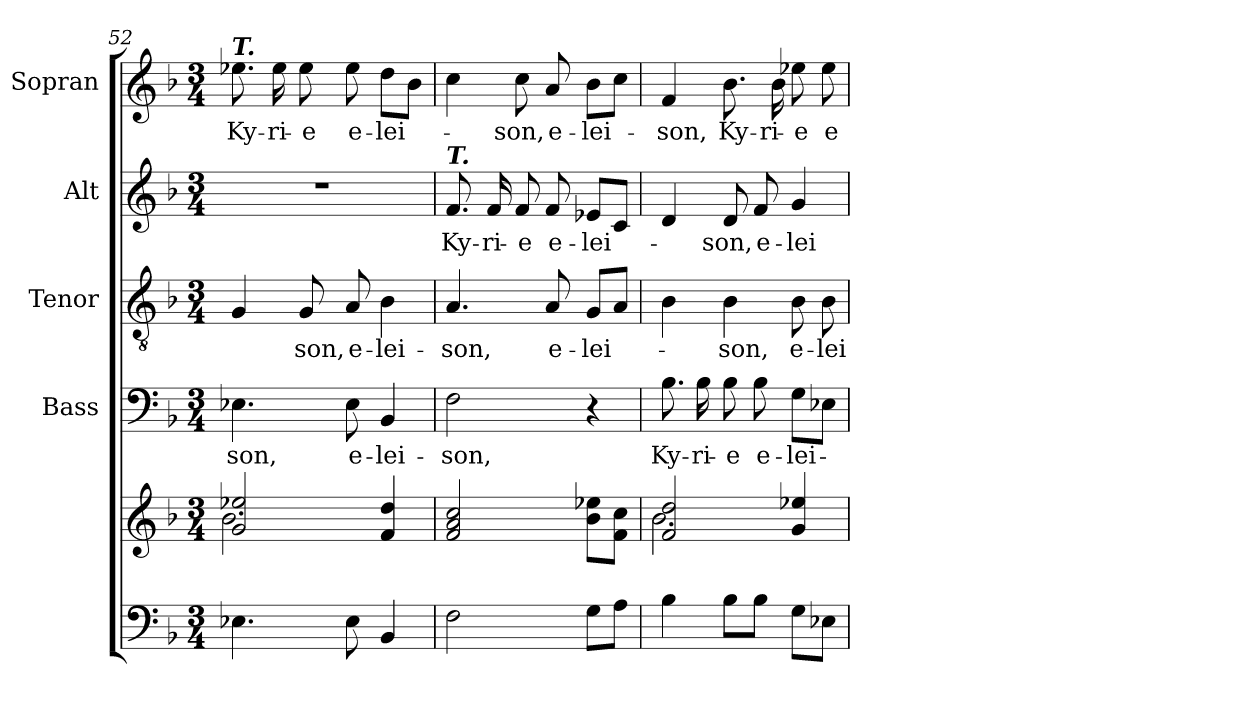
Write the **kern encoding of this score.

**kern	**kern	**kern	**text	**kern	**text	**kern	**text	**kern	**text
*part5	*part5	*part4	*part4	*part3	*part3	*part2	*part2	*part1	*part1
*staff6	*staff5	*staff4	*staff4	*staff3	*staff3	*staff2	*staff2	*staff1	*staff1
*	*	*I"Bass	*	*I"Tenor	*	*I"Alt	*	*I"Sopran	*
*	*	*I'B.	*	*I'T.	*	*I'A.	*	*I'S.	*
*clefF4	*clefG2	*clefF4	*	*clefGv2	*	*clefG2	*	*clefG2	*
*k[b-]	*k[b-]	*k[b-]	*	*k[b-]	*	*k[b-]	*	*k[b-]	*
*F:	*F:	*F:	*	*F:	*	*F:	*	*F:	*
*M3/4	*M3/4	*M3/4	*	*M3/4	*	*M3/4	*	*M3/4	*
=52	=52	=52	=52	=52	=52	=52	=52	=52	=52
*	*^	*	*	*	*	*	*	*	*
!	!	!	!	!	!	!	!	!	!LO:TX:a:Bi:t=T.	!
!	!	!	!	!LO:LY:b	!	!	!	!	!	!LO:LY:b
4.E-X\	2g/ 2ee-X/	2.b-\	4.E-X\	-son,	4G/	.	2.r	.	8.ee-X\	Ky-
!	!	!	!	!	!	!	!	!	!	!LO:LY:b
.	.	.	.	.	.	.	.	.	16ee-\	-ri-
!	!	!	!	!	!	!LO:LY:b	!	!	!	!LO:LY:b
.	.	.	.	.	8G/	-son,	.	.	8ee-\	-e
!	!	!	!	!LO:LY:b	!	!LO:LY:b	!	!	!	!LO:LY:b
8E-\	.	.	8E-\	e-	8A/	e-	.	.	8ee-\	e-
!	!	!	!	!LO:LY:b	!	!LO:LY:b	!	!	!	!LO:LY:b
4BB-/	4f/ 4dd/	.	4BB-/	-lei-	4B-\	-lei-	.	.	8dd\L	-lei-
.	.	.	.	.	.	.	.	.	8b-\J	.
*	*v	*v	*	*	*	*	*	*	*	*
=53	=53	=53	=53	=53	=53	=53	=53	=53	=53
!	!	!	!	!	!	!LO:TX:a:Bi:t=T.	!	!	!
!	!	!	!LO:LY:b	!	!LO:LY:b	!	!LO:LY:b	!	!
2F\	2f/ 2a/ 2cc/	2F\	-son,	4.A/	-son,	8.f/	Ky-	4cc\	.
!	!	!	!	!	!	!	!LO:LY:b	!	!
.	.	.	.	.	.	16f/	-ri-	.	.
!	!	!	!	!	!	!	!LO:LY:b	!	!LO:LY:b
.	.	.	.	.	.	8f/	-e	8cc\	-son,
!	!	!	!	!	!LO:LY:b	!	!LO:LY:b	!	!LO:LY:b
.	.	.	.	8A/	e-	8f/	e-	8a/	e-
!	!	!	!	!	!LO:LY:b	!	!LO:LY:b	!	!LO:LY:b
8G\L	8b-\ 8ee-X\L	4r	.	8G/L	-lei-	8e-X/L	-lei-	8b-\L	-lei-
8A\J	8f\ 8cc\J	.	.	8A/J	.	8c/J	.	8cc\J	.
!!LO:PB:g=z
=54	=54	=54	=54	=54	=54	=54	=54	=54	=54
*	*^	*	*	*	*	*	*	*	*
!	!	!	!	!LO:LY:b	!	!	!	!	!	!LO:LY:b
4B-\	2f/ 2dd/	2.b-\	8.B-\	Ky-	4B-\	.	4d/	.	4f/	-son,
!	!	!	!	!LO:LY:b	!	!	!	!	!	!
.	.	.	16B-\	-ri-	.	.	.	.	.	.
!	!	!	!	!LO:LY:b	!	!LO:LY:b	!	!LO:LY:b	!	!LO:LY:b
8B-\L	.	.	8B-\	-e	4B-\	-son,	8d/	-son,	8.b-\	Ky-
!	!	!	!	!LO:LY:b	!	!	!	!LO:LY:b	!	!
8B-\J	.	.	8B-\	e-	.	.	8f/	e-	.	.
!	!	!	!	!	!	!	!	!	!	!LO:LY:b
.	.	.	.	.	.	.	.	.	16b-\	-ri-
!	!	!	!	!LO:LY:b	!	!LO:LY:b	!	!LO:LY:b	!	!LO:LY:b
8G\L	4g/ 4ee-X/	.	8G\L	-lei-	8B-\	e-	4g/	-lei-	8ee-X\	-e
!	!	!	!	!	!	!LO:LY:b	!	!	!	!LO:LY:b
8E-X\J	.	.	8E-X\J	.	8B-\	-lei-	.	.	8ee-\	e-
*	*v	*v	*	*	*	*	*	*	*	*
=	=	=	=	=	=	=	=	=	=
*-	*-	*-	*-	*-	*-	*-	*-	*-	*-
